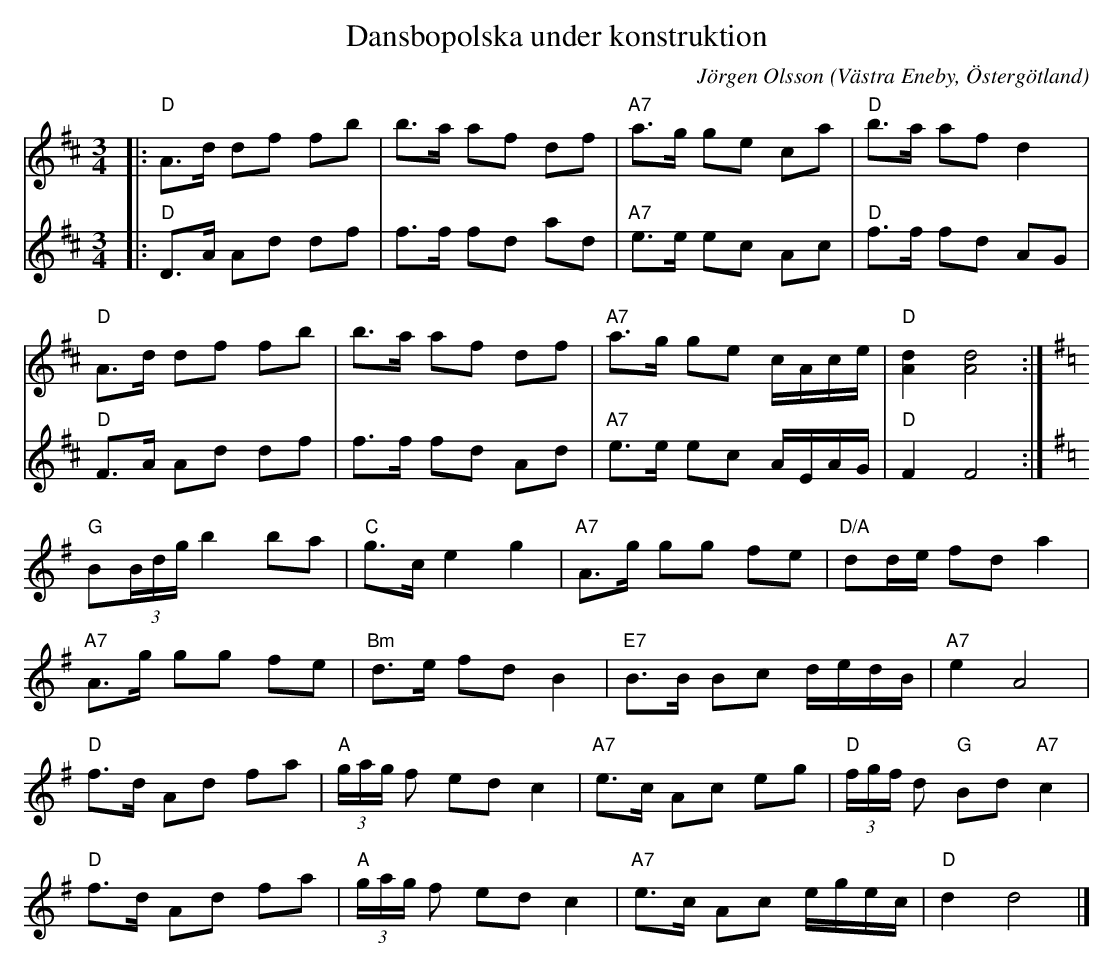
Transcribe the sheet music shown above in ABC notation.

X:1
T:Dansbopolska under konstruktion
C:Jörgen Olsson
O:Västra Eneby, Östergötland
M:3/4
L:1/8
K:D
V:1
|:"D"A>d df fb|b>a af df|"A7"a>g ge ca|"D"b>a af d2|
"D"A>d df fb|b>a af df|"A7"a>g ge c/A/c/e/|"D"[dA]2 [dA]4:|
[K:G]"G"B(3B/d/g/ b2 ba|"C"g>c e2 g2|"A7"A>g gg fe|"D/A" dd/e/ fd a2|
"A7"A>g gg fe|"Bm"d>e fd B2|"E7"B>B Bc d/e/d/B/|"A7" e2 A4|
"D"f>d Ad fa|"A"(3g/a/g/ f ed c2|"A7"e>c Ac eg|"D"(3f/g/f/ d "G"Bd "A7"c2|
"D"f>d Ad fa|"A"(3g/a/g/ f ed c2|"A7"e>c Ac e/g/e/c/|"D"d2 d4 |]
V:2
|:"D"D>A Ad df|f>f fd ad|"A7"e>e ec Ac|"D"f>f fd AG|
"D"F>A Ad df|f>f fd Ad|"A7"e>e ec A/E/A/G/|"D"F2 F4:|
[K:G]
